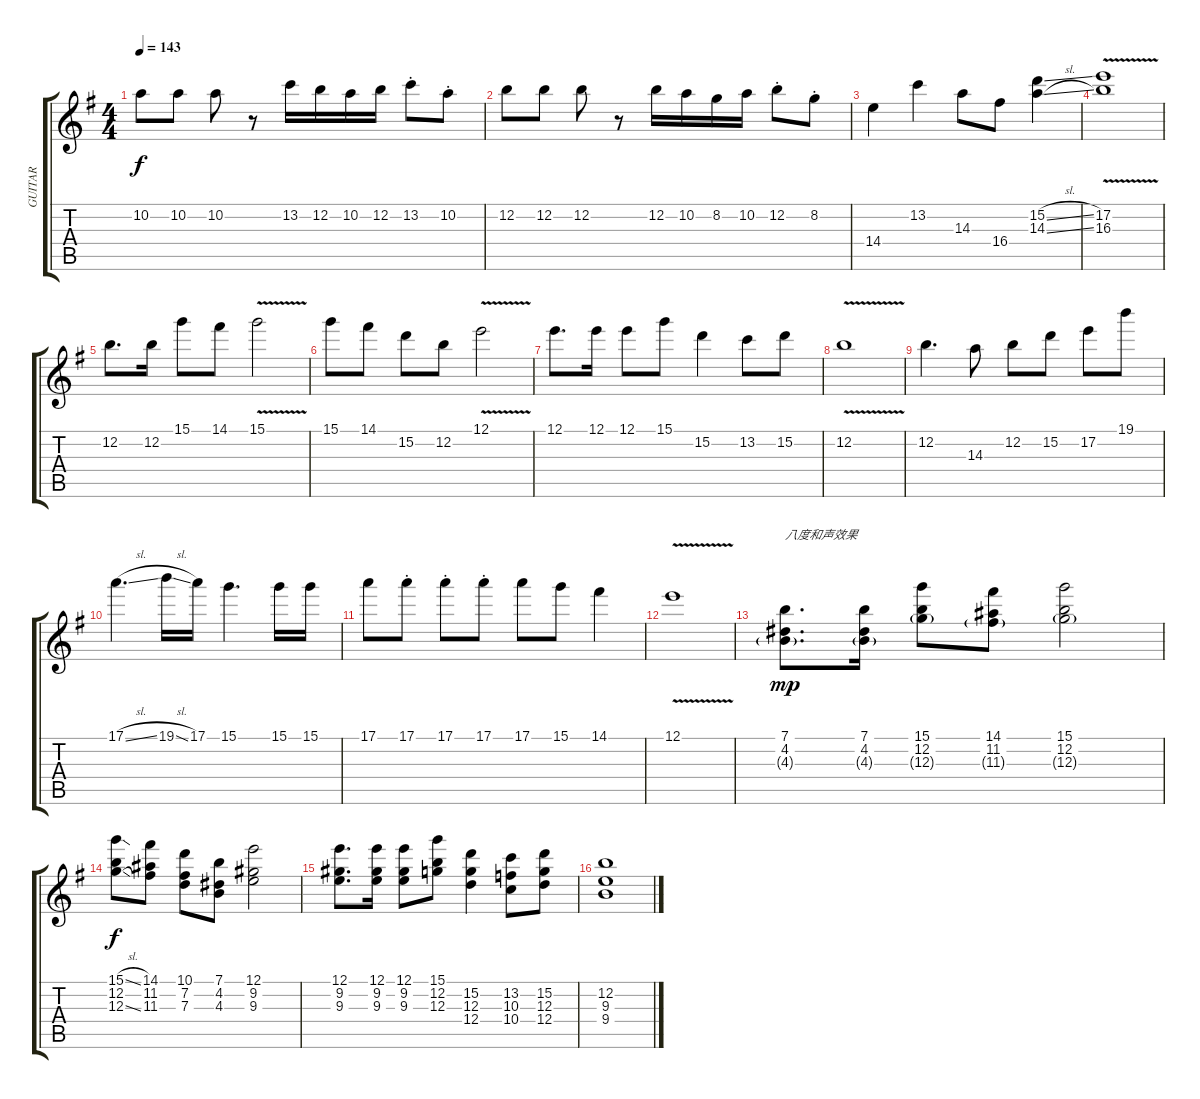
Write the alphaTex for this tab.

\track ("GUITAR" "GUITAR") {instrument overdrivenguitar}
\staff {score tabs}
\tuning (E4 B3 G3 D3 A2 E2) {hide}
\ts (4 4)
\tempo 143
\clef g2
\ks g
10.2.8{dy f} 10.2.8 10.2.8 r.8 13.2.16 12.2.16 10.2.16 12.2.16 13.2{st}.8 10.2{st}.8 |
12.2.8 12.2.8 12.2.8 r.8 12.2.16 10.2.16 8.2.16 10.2.16 12.2{st}.8 8.2{st}.8 |
14.4.4 13.2.4 14.3.8 16.4.8 (15.2{sl} 14.3{sl}).4 |
(17.2{v} 16.3).1 |
12.2.8{d} 12.2.16 15.1.8 14.1.8 15.1{v}.2 |
15.1.8 14.1.8 15.2.8 12.2.8 12.1{v}.2 |
12.1.8{d} 12.1.16 12.1.8 15.1.8 15.2.4 13.2.8 15.2.8 |
12.2{v}.1 |
12.2.4{d} 14.3.8 12.2.8 15.2.8 17.2.8 19.1.8 |
17.1{sl}.4{d} 19.1{sl}.16 17.1.16 15.1.4{d} 15.1.16 15.1.16 |
17.1.8 17.1{st}.8 17.1{st}.8 17.1{st}.8 17.1.8 15.1.8 14.1.4 |
12.1{v}.1 |
(7.1 4.2 4.3{g}).8{d txt "八度和声效果" dy mp} (7.1 4.2 4.3{g}).16 (15.1 12.2 12.3{g}).8 (14.1 11.2 11.3{g}).8 (15.1 12.2 12.3{g}).2 |
(15.1{sl} 12.2 12.3{sl}).8{dy f} (14.1 11.2 11.3).8 (10.1 7.2 7.3).8 (7.1 4.2 4.3).8 (12.1 9.2 9.3).2 |
(12.1 9.2 9.3).8{d} (12.1 9.2 9.3).16 (12.1 9.2 9.3).8 (15.1 12.2 12.3).8 (15.2 12.3 12.4).4 (13.2 10.3 10.4).8 (15.2 12.3 12.4).8 |
(12.2 9.3 9.4).1
